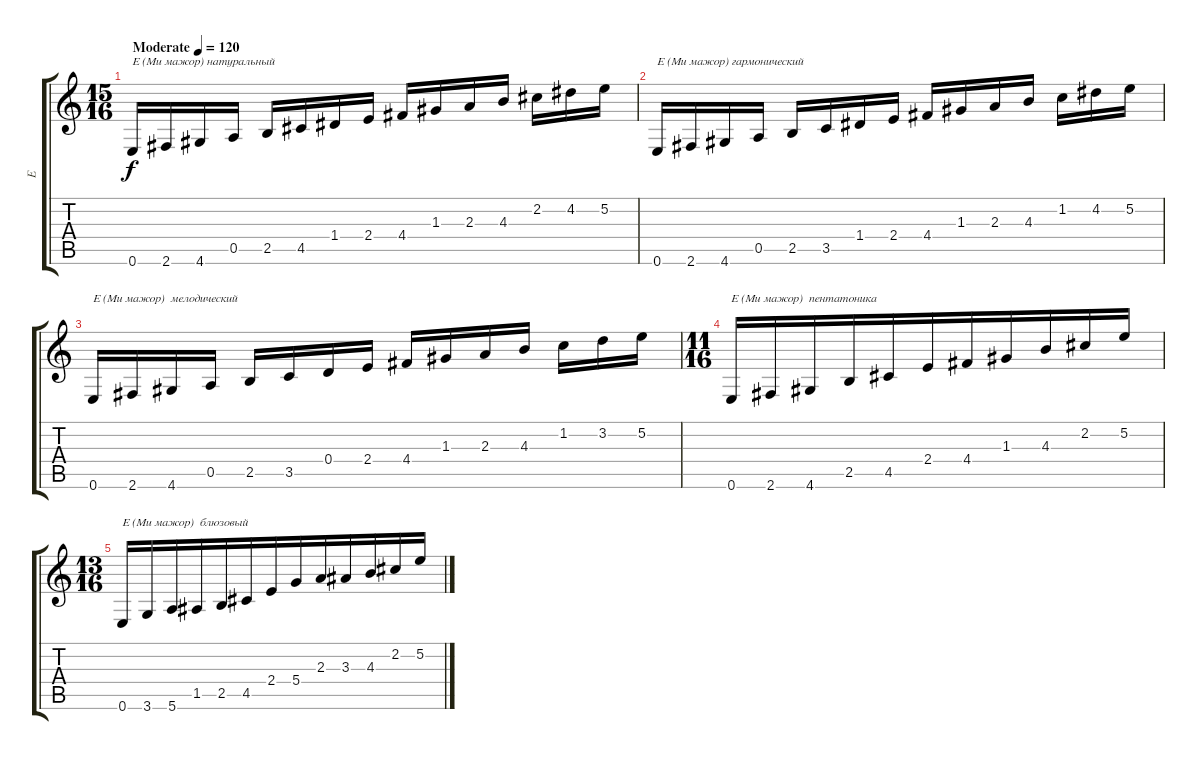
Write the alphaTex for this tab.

\track ("E" "E") {instrument acousticguitarsteel}
\staff {score tabs}
\tuning (E4 B3 G3 D3 A2 E2) {hide}
\ts (15 16)
\tempo (120 "Moderate")
\clef g2
\ks c
0.6.16{txt "E (Ми мажор) натуральный" dy f instrument acousticguitarsteel} 2.6.16 4.6.16 0.5.16 2.5.16 4.5.16 1.4.16 2.4.16 4.4.16 1.3.16 2.3.16 4.3.16 2.2.16 4.2.16 5.2.16 |
0.6.16{txt "E (Ми мажор) гармонический"} 2.6.16 4.6.16 0.5.16 2.5.16 3.5.16 1.4.16 2.4.16 4.4.16 1.3.16 2.3.16 4.3.16 1.2.16 4.2.16 5.2.16 |
0.6.16{txt "E (Ми мажор)  мелодический"} 2.6.16 4.6.16 0.5.16 2.5.16 3.5.16 0.4.16 2.4.16 4.4.16 1.3.16 2.3.16 4.3.16 1.2.16 3.2.16 5.2.16 |
\ts (11 16)
0.6.16{txt "E (Ми мажор)  пентатоника" beam merge} 2.6.16{beam merge} 4.6.16{beam merge} 2.5.16{beam merge} 4.5.16 2.4.16{beam merge} 4.4.16{beam merge} 1.3.16{beam merge} 4.3.16{beam merge} 2.2.16{beam merge} 5.2.16 |
\ts (13 16)
0.6.16{txt "E (Ми мажор)  блюзовый" beam merge} 3.6.16{beam merge} 5.6.16{beam merge} 1.5.16{beam merge} 2.5.16{beam merge} 4.5.16 2.4.16{beam merge} 5.4.16{beam merge} 2.3.16{beam merge} 3.3.16{beam merge} 4.3.16{beam merge} 2.2.16{beam merge} 5.2.16
